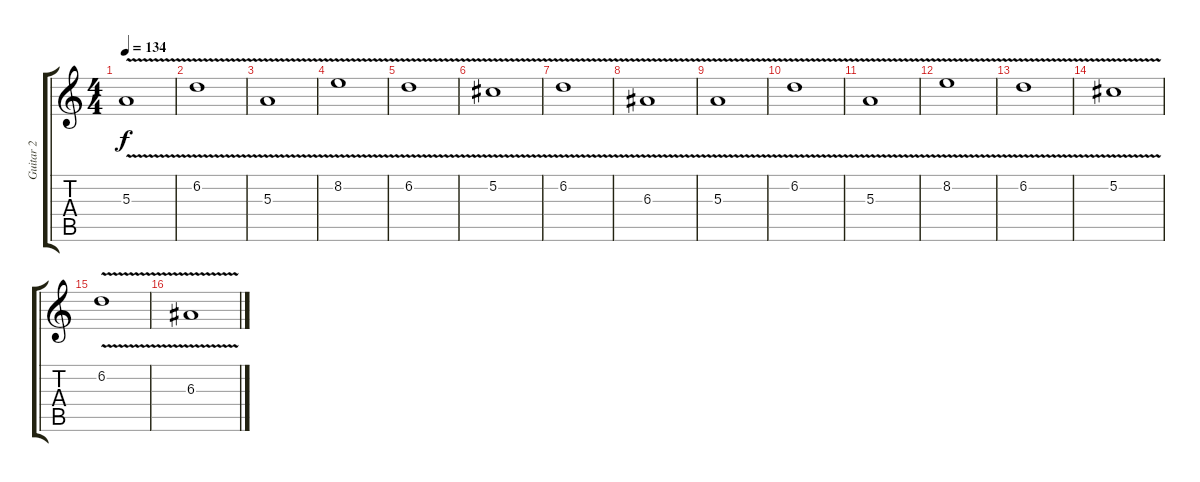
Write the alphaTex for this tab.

\track ("Guitar 2" "Guitar 2") {instrument distortionguitar}
\staff {score tabs}
\tuning (Db4 Ab3 E3 B2 Gb2 Db2) {hide}
\ts (4 4)
\tempo 134
\clef g2
\ks c
5.3{v}.1{dy f instrument distortionguitar} |
6.2{v}.1 |
5.3{v}.1 |
8.2{v}.1 |
6.2{v}.1 |
5.2{v}.1 |
6.2{v}.1 |
6.3{v}.1 |
5.3{v}.1 |
6.2{v}.1 |
5.3{v}.1 |
8.2{v}.1 |
6.2{v}.1 |
5.2{v}.1 |
6.2{v}.1 |
6.3{v}.1
